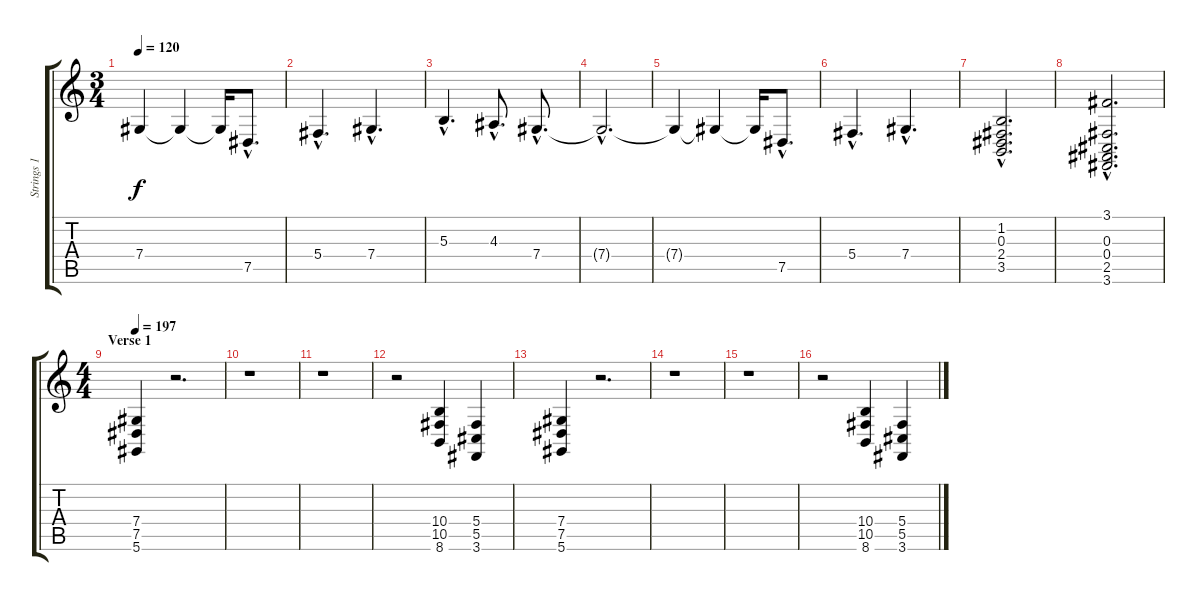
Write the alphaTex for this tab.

\track ("Strings 1" "Strings 1") {instrument stringensemble1}
\staff {score tabs}
\tuning (Eb4 Bb3 Gb3 Db3 Ab2 Eb2) {hide}
\ts (3 4)
\tempo 120
\clef g2
\ks c
7.4{t}.4{dy f volume 0 instrument flute} 7.4{t}.4 7.4{t}.16 7.5{hac}.8{d volume 4} |
5.4{hac}.4{d} 7.4{hac}.4{d} |
5.3{hac}.4{d} 4.3{hac}.8{d} 7.4{hac}.8{d} |
7.4{hac t}.2{d} |
7.4{t}.4{balance 2 instrument flute} 7.4{t}.4 7.4{t}.16 7.5{hac}.8{d} |
5.4{hac}.4{d} 7.4{hac}.4{d} |
(1.2{hac} 0.3{hac} 2.4{hac} 3.5{hac}).2{d} |
(3.1{hac} 0.3{hac} 0.4{hac} 2.5{hac} 3.6{hac}).2{d} |
\ts (4 4)
\section ("" "Verse 1")
\tempo 197
(7.4 7.5 5.6).4{volume 13 balance 2 instrument stringensemble1} r.2{d} |
r.1 |
r.1 |
r.2 (10.4 10.5 8.6).4 (5.4 5.5 3.6).4 |
(7.4 7.5 5.6).4 r.2{d} |
r.1 |
r.1 |
r.2 (10.4 10.5 8.6).4 (5.4 5.5 3.6).4
